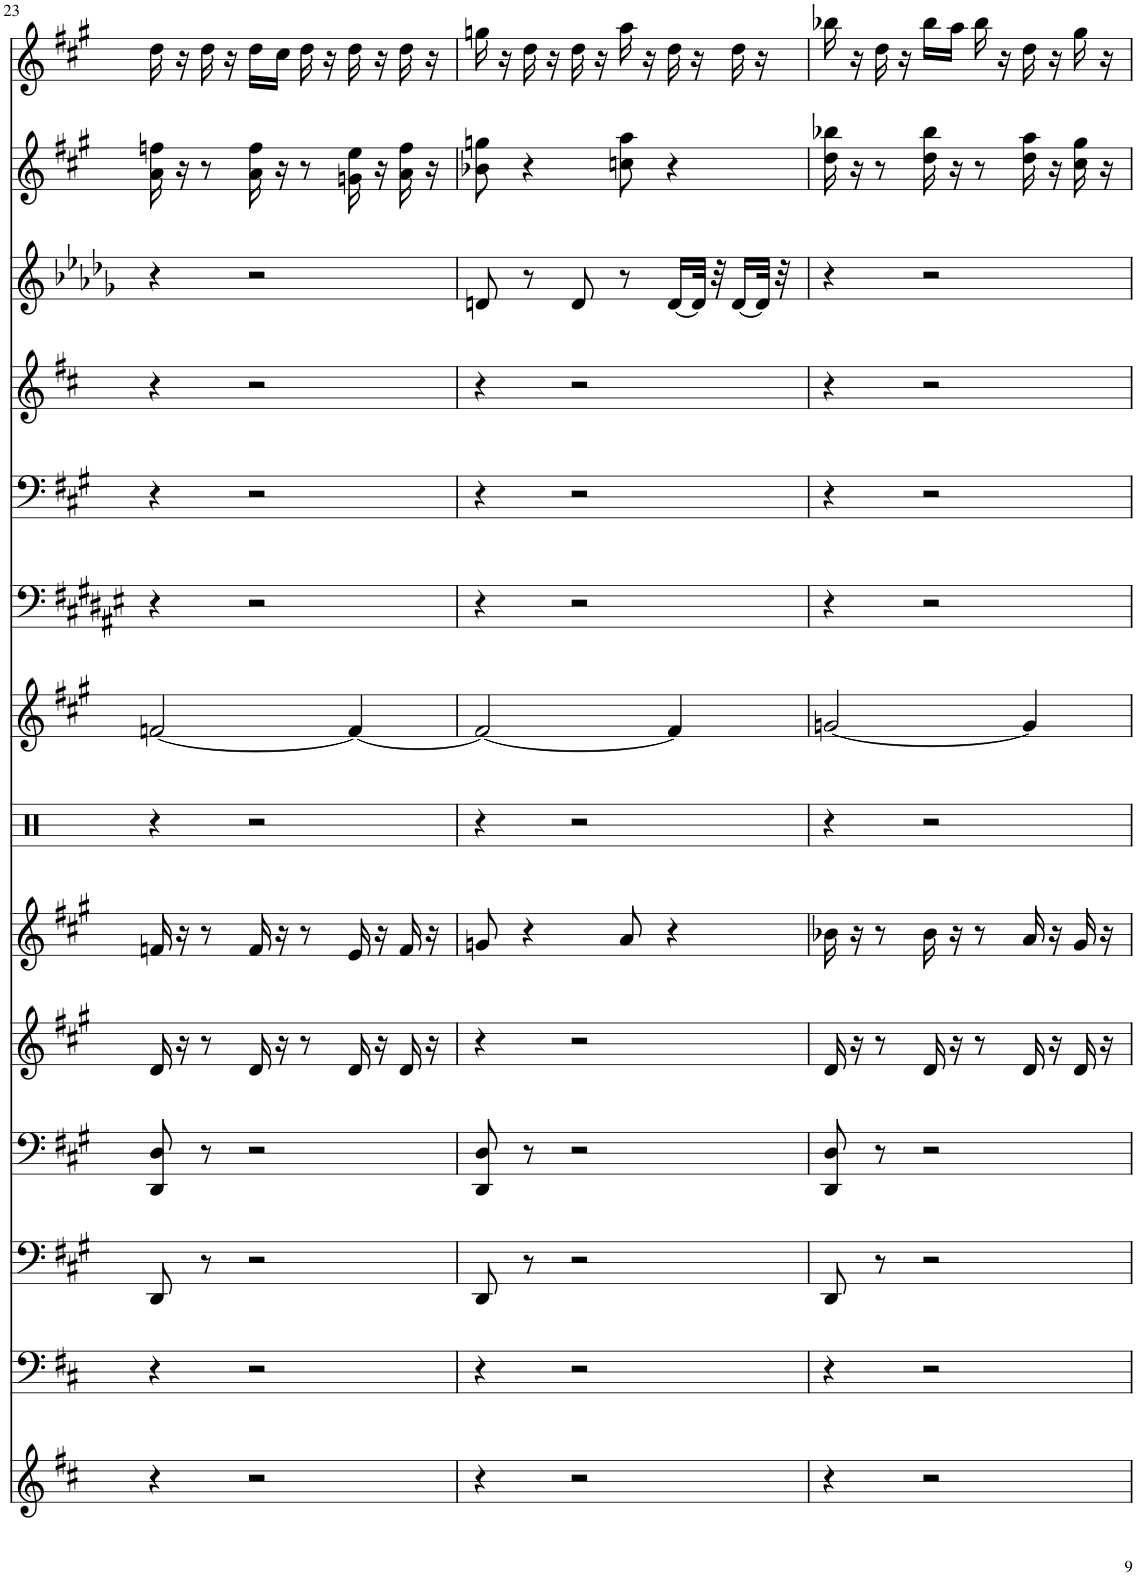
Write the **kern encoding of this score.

**kern	**kern	**kern	**kern	**kern	**kern	**kern	**kern	**kern	**kern	**kern	**kern	**kern	**kern
*part14	*part13	*part12	*part11	*part10	*part9	*part8	*part7	*part6	*part5	*part4	*part3	*part2	*part1
*staff14	*staff13	*staff12	*staff11	*staff10	*staff9	*staff8	*staff7	*staff6	*staff5	*staff4	*staff3	*staff2	*staff1
*I"Brass	*I"Timpani	*I"D.Basses	*I"Cellos	*I"Violas	*I"Violins	*I"Cymbals	*I"Male-voice Choir	*I"Tuba	*I"Trombones	*I"Trumpet I	*I"French Horns	*I"2 Violins	*I"Trumpet II
*I'Brs	*I'Timp	*	*	*	*	*	*I'Ch	*I'Tba	*I'Trb	*I'Tpt	*I'Hn	*	*I'Tpt
!!LO:PB:g=z
*clefG2	*clefF4	*clefF4	*clefF4	*clefG2	*clefG2	*clefX	*clefG2	*clefF4	*clefF4	*clefG2	*clefG2	*clefG2	*clefG2
*	*	*Trd7c12	*	*	*	*	*	*	*	*Trd1c2	*Trd4c7	*	*Trd1c2
*k[f#c#]	*k[f#c#]	*k[f#c#g#]	*k[f#c#g#]	*k[f#c#g#]	*k[f#c#g#]	*k[]	*k[f#c#g#]	*k[f#c#g#d#a#e#]	*k[f#c#g#]	*k[f#c#]	*k[b-e-a-d-g-]	*k[f#c#g#]	*k[f#c#g#]
*M6/8	*M6/8	*M6/8	*M6/8	*M6/8	*M6/8	*M6/8	*M6/8	*M6/8	*M6/8	*M6/8	*M6/8	*M6/8	*M6/8
=23	=23	=23	=23	=23	=23	=23	=23	=23	=23	=23	=23	=23	=23
4r	4r	8DD/	8DD/ 8D/	16d/	16fn/	4r	[2fn/	4r	4r	4r	4r	16a\ 16ffn\	16dd\
.	.	.	.	16r	16r	.	.	.	.	.	.	16r	16r
.	.	8r	8r	8r	8r	.	.	.	.	.	.	8r	16dd\
.	.	.	.	.	.	.	.	.	.	.	.	.	16r
2r	2r	2r	2r	16d/	16f/	2r	.	2r	2r	2r	2r	16a\ 16ff\	16dd\LL
.	.	.	.	16r	16r	.	.	.	.	.	.	16r	16cc#\JJ
.	.	.	.	8r	8r	.	.	.	.	.	.	8r	16dd\
.	.	.	.	.	.	.	.	.	.	.	.	.	16r
.	.	.	.	16d/	16e/	.	4f/_	.	.	.	.	16gn\ 16ee\	16dd\
.	.	.	.	16r	16r	.	.	.	.	.	.	16r	16r
.	.	.	.	16d/	16f/	.	.	.	.	.	.	16a\ 16ff\	16dd\
.	.	.	.	16r	16r	.	.	.	.	.	.	16r	16r
=24	=24	=24	=24	=24	=24	=24	=24	=24	=24	=24	=24	=24	=24
4r	4r	8DD/	8DD/ 8D/	4r	8gn/	4r	2f/_	4r	4r	4r	8dn/	8b-X\ 8ggn\	16ggn\
.	.	.	.	.	.	.	.	.	.	.	.	.	16r
.	.	8r	8r	.	4r	.	.	.	.	.	8r	4r	16dd\
.	.	.	.	.	.	.	.	.	.	.	.	.	16r
2r	2r	2r	2r	2r	.	2r	.	2r	2r	2r	8d/	.	16dd\
.	.	.	.	.	.	.	.	.	.	.	.	.	16r
.	.	.	.	.	8a/	.	.	.	.	.	8r	8ccn\ 8aa\	16aa\
.	.	.	.	.	.	.	.	.	.	.	.	.	16r
.	.	.	.	.	4r	.	4f/]	.	.	.	[16d/LL	4r	16dd\
.	.	.	.	.	.	.	.	.	.	.	32d/JJk]	.	16r
.	.	.	.	.	.	.	.	.	.	.	32r	.	.
.	.	.	.	.	.	.	.	.	.	.	[16d/LL	.	16dd\
.	.	.	.	.	.	.	.	.	.	.	32d/JJk]	.	16r
.	.	.	.	.	.	.	.	.	.	.	32r	.	.
=25	=25	=25	=25	=25	=25	=25	=25	=25	=25	=25	=25	=25	=25
4r	4r	8DD/	8DD/ 8D/	16d/	16b-X\	4r	[2gn/	4r	4r	4r	4r	16dd\ 16bb-X\	16bb-X\
.	.	.	.	16r	16r	.	.	.	.	.	.	16r	16r
.	.	8r	8r	8r	8r	.	.	.	.	.	.	8r	16dd\
.	.	.	.	.	.	.	.	.	.	.	.	.	16r
2r	2r	2r	2r	16d/	16b-\	2r	.	2r	2r	2r	2r	16dd\ 16bb-\	16bb-\LL
.	.	.	.	16r	16r	.	.	.	.	.	.	16r	16aa\JJ
.	.	.	.	8r	8r	.	.	.	.	.	.	8r	16bb-\
.	.	.	.	.	.	.	.	.	.	.	.	.	16r
.	.	.	.	16d/	16a/	.	4g/]	.	.	.	.	16dd\ 16aa\	16dd\
.	.	.	.	16r	16r	.	.	.	.	.	.	16r	16r
.	.	.	.	16d/	16g#/	.	.	.	.	.	.	16cc#\ 16gg#\	16gg#\
.	.	.	.	16r	16r	.	.	.	.	.	.	16r	16r
=	=	=	=	=	=	=	=	=	=	=	=	=	=
*-	*-	*-	*-	*-	*-	*-	*-	*-	*-	*-	*-	*-	*-
